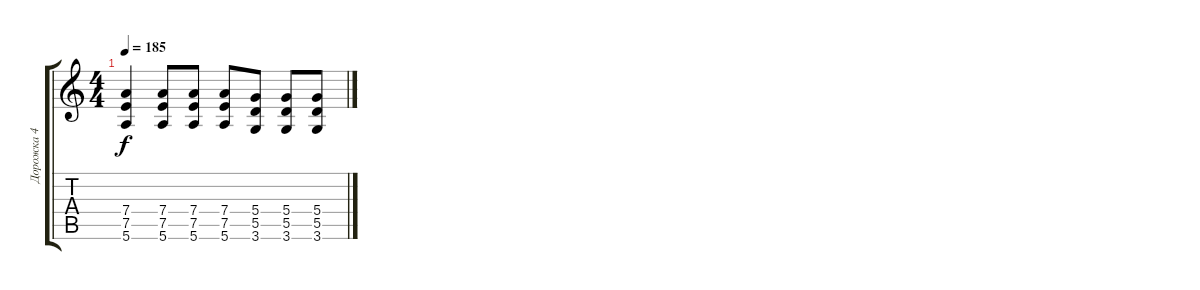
\track ("Дорожка 4" "Дорожка 4") {instrument overdrivenguitar}
\staff {score tabs}
\tuning (E4 B3 G3 D3 A2 E2) {hide}
\ts (4 4)
\tempo 185
\clef g2
\ks c
(7.4 7.5 5.6).4{dy f} (7.4 7.5 5.6).8 (7.4 7.5 5.6).8 (7.4 7.5 5.6).8 (5.4 5.5 3.6).8 (5.4 5.5 3.6).8 (5.4 5.5 3.6).8
